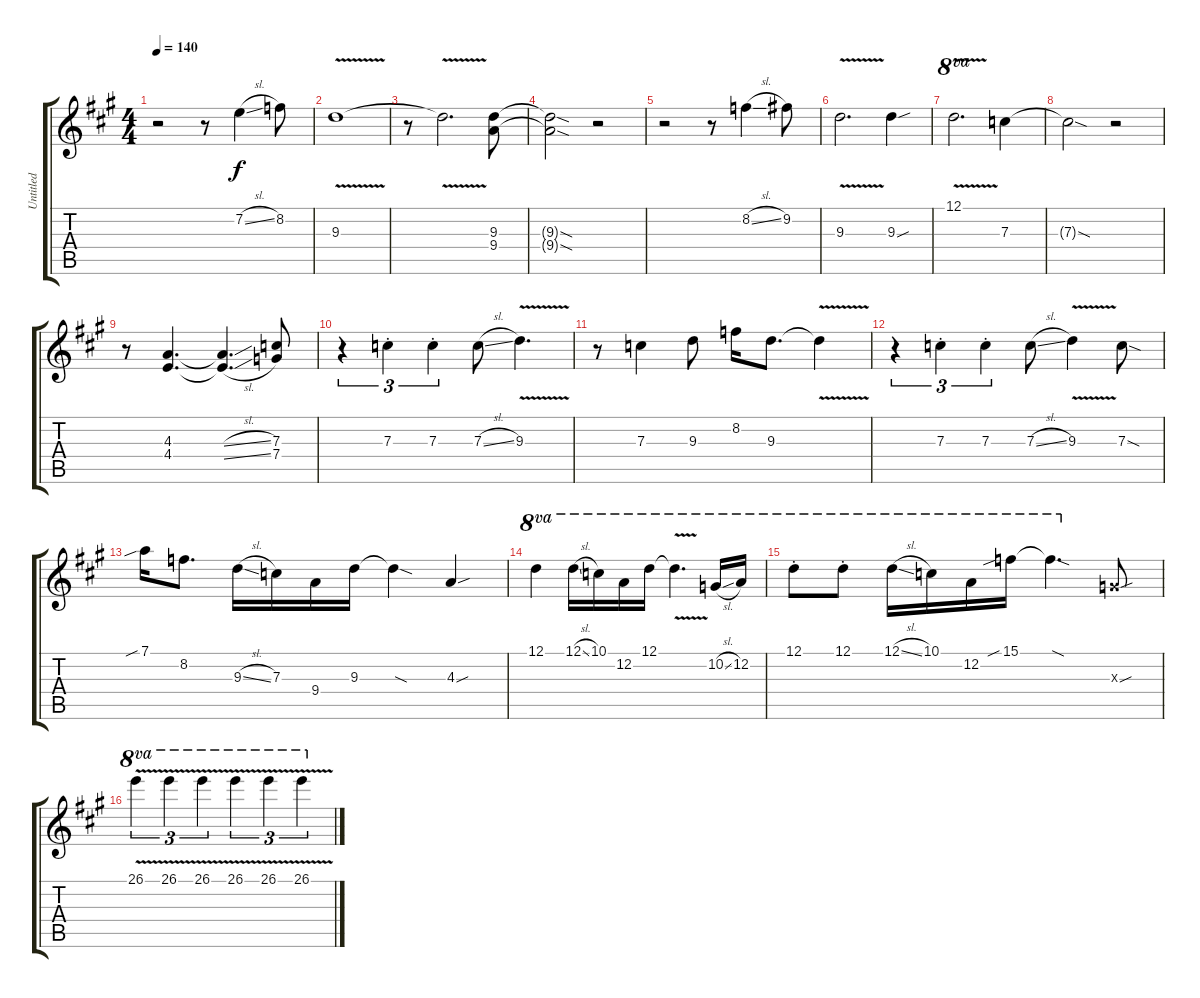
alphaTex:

\track ("Untitled" "Untitled") {instrument distortionguitar}
\staff {score tabs}
\tuning (D4 A3 F3 C3 G2 D2) {hide}
\ts (4 4)
\tempo 140
\clef g2
\ks a
r.2{dy f} r.8 7.2{sl}.4 8.2.8 |
9.3{v}.1 |
r.8 9.3{t}.2{d} (9.3 9.4).8 |
(9.3{sod t} 9.4{sod t}).2 r.2 |
r.2 r.8 8.2{sl}.4 9.2.8 |
9.3{v}.2{d} 9.3{sou}.4 |
12.1{v}.2{d ot 8va} 7.3.4 |
7.3{sod t}.2 r.2 |
r.8 (4.3 4.4).4{d} (4.3{sl t} 4.4{sl t}).4{d} (7.3 7.4).8 |
r.4{tu (3 2)} 7.3{st}.4{tu (3 2)} 7.3{st}.4{tu (3 2)} 7.3{sl}.8 9.3{v}.4{d} |
r.8 7.3.4 9.3.8 8.2.16 9.3.8{d} 9.3{v t}.4 |
r.4{tu (3 2)} 7.3{st}.4{tu (3 2)} 7.3{st}.4{tu (3 2)} 7.3{sl}.8 9.3{v}.4 7.3{sod}.8 |
7.1{sib}.16 8.2.8{d} 9.3{sl}.16 7.3.16 9.4.16 9.3.16 9.3{sod t}.4 4.3{sou}.4 |
12.1.4{ot 8va} 12.1{sl}.16{ot 8va} 10.1.16{ot 8va} 12.2.16{ot 8va} 12.1.16{ot 8va} 12.1{v t}.4{d ot 8va} 10.2{sl}.16{ot 8va} 12.2.16{ot 8va} |
12.1{st}.8{ot 8va} 12.1{st}.8{ot 8va} 12.1{sl}.16{ot 8va} 10.1.16{ot 8va} 12.2.16{ot 8va} 15.1{sib}.16{ot 8va} 15.1{sod t}.4{d ot 8va} 2.3{sou x}.8 |
26.1{v}.4{tu (3 2) ot 8va} 26.1{v}.4{tu (3 2) ot 8va} 26.1{v}.4{tu (3 2) ot 8va} 26.1{v}.4{tu (3 2) ot 8va} 26.1{v}.4{tu (3 2) ot 8va} 26.1{v}.4{tu (3 2) ot 8va}
